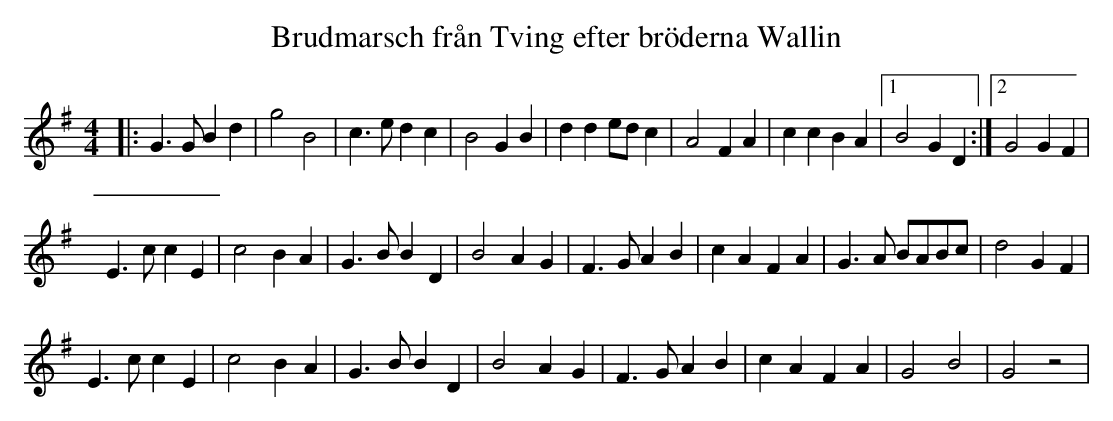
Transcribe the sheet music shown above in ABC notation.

X:1
T:Brudmarsch från Tving efter bröderna Wallin
M:4/4
L:1/4
K:G
|: G3/2 G/2 B d | g2 B2 | c3/2 e/2 d c | B2 G B | d d e/2d/2 c | A2 F A | c c B A |1 B2 G D :|2 G2 G F |
E3/2 c/2 c E | c2 B A | G3/2 B/2 B D | B2 A G | F3/2 G/2 A B | c A F A | G3/2 A/2 B/2A/2B/2c/2 | d2 G F |
E3/2 c/2 c E | c2 B A | G3/2 B/2 B D | B2 A G | F3/2 G/2 A B | c A F A | G2 B2 | G2 z2 |
